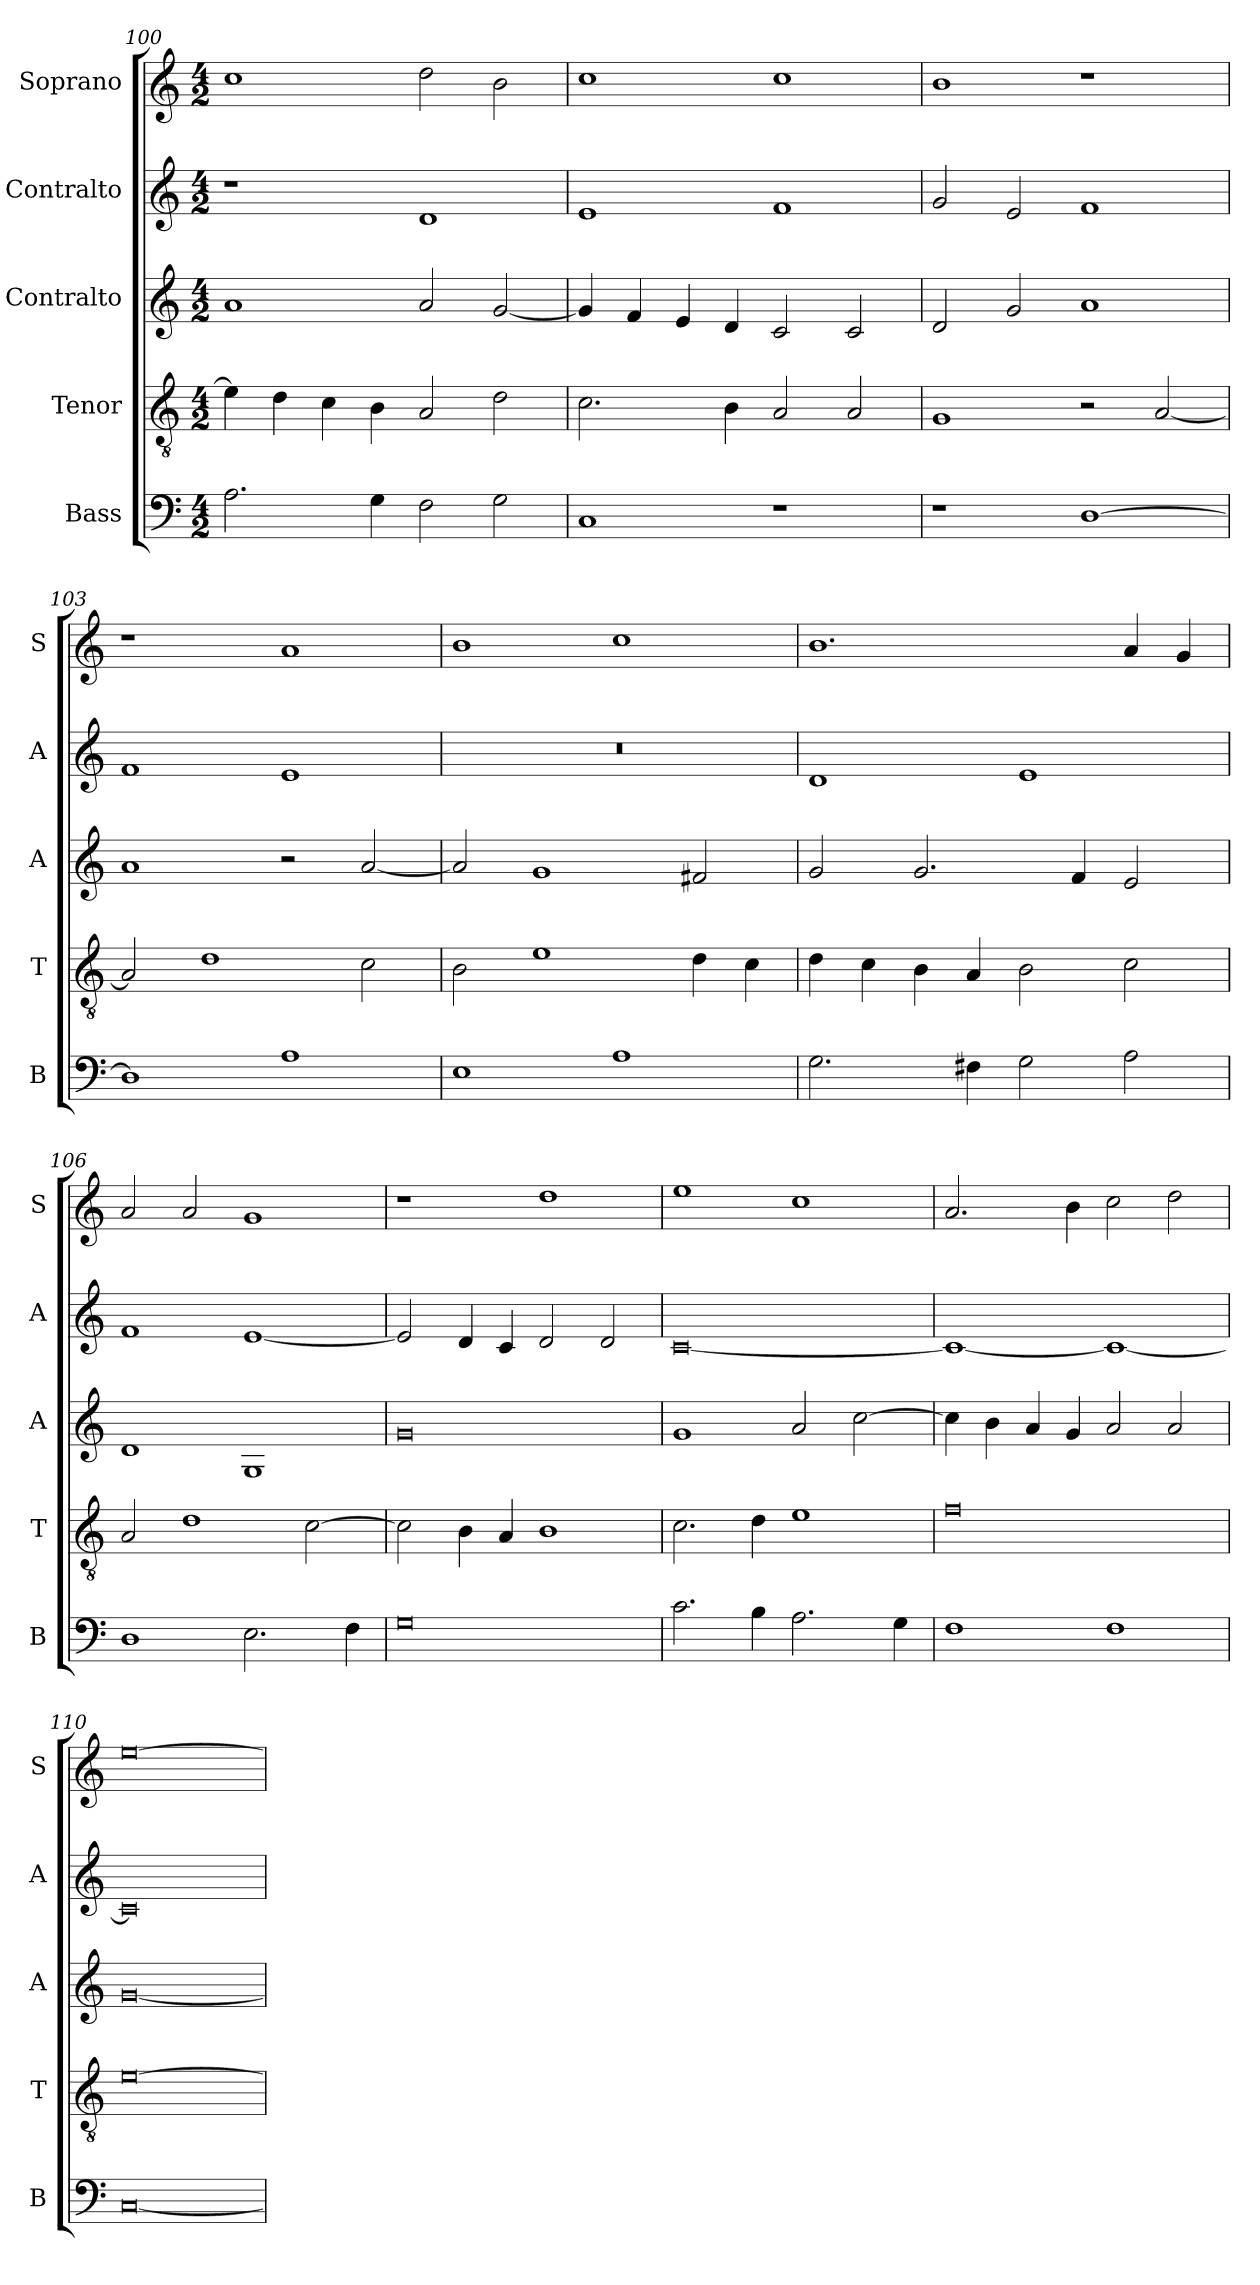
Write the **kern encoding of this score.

**kern	**kern	**kern	**kern	**kern
*part5	*part4	*part3	*part2	*part1
*staff5	*staff4	*staff3	*staff2	*staff1
*I"Bass	*I"Tenor	*I"Contralto	*I"Contralto	*I"Soprano
*I'B	*I'T	*I'A	*I'A	*I'S
*clefF4	*clefGv2	*clefG2	*clefG2	*clefG2
*k[]	*k[]	*k[]	*k[]	*k[]
*G:mix	*G:mix	*G:mix	*G:mix	*G:mix
*M4/2	*M4/2	*M4/2	*M4/2	*M4/2
=100	=100	=100	=100	=100
2.A	4e]	1a	1r	1cc
.	4d	.	.	.
.	4c	.	.	.
4G	4B	.	.	.
2F	2A	2a	1d	2dd
2G	2d	[2g	.	2b
=101	=101	=101	=101	=101
1C	2.c	4g]	1e	1cc
.	.	4f	.	.
.	.	4e	.	.
.	4B	4d	.	.
1r	2A	2c	1f	1cc
.	2A	2c	.	.
=102	=102	=102	=102	=102
1r	1G	2d	2g	1b
.	.	2g	2e	.
[1D	2r	1a	1f	1r
.	[2A	.	.	.
=103	=103	=103	=103	=103
1D]	2A]	1a	1f	1r
.	1d	.	.	.
1A	.	2r	1e	1a
.	2c	[2a	.	.
=104	=104	=104	=104	=104
1E	2B	2a]	0r	1b
.	1e	1g	.	.
1A	.	.	.	1cc
.	4d	2f#X	.	.
.	4c	.	.	.
=105	=105	=105	=105	=105
2.G	4d	2g	1d	1.b
.	4c	.	.	.
.	4B	2.g	.	.
4F#X	4A	.	.	.
2G	2B	.	1e	.
.	.	4f	.	.
2A	2c	2e	.	4a
.	.	.	.	4g
=106	=106	=106	=106	=106
1D	2A	1d	1f	2a
.	1d	.	.	2a
2.E	.	1G	[1e	1g
.	[2c	.	.	.
4F	.	.	.	.
=107	=107	=107	=107	=107
0G	2c]	0g	2e]	1r
.	4B	.	4d	.
.	4A	.	4c	.
.	1B	.	2d	1dd
.	.	.	2d	.
=108	=108	=108	=108	=108
2.c	2.c	1g	[0c	1ee
4B	4d	.	.	.
2.A	1e	2a	.	1cc
.	.	[2cc	.	.
4G	.	.	.	.
=109	=109	=109	=109	=109
1F	0f	4cc]	1c_	2.a
.	.	4b	.	.
.	.	4a	.	.
.	.	4g	.	4b
1F	.	2a	1c_	2cc
.	.	2a	.	2dd
=110	=110	=110	=110	=110
[0C	[0e	[0g	0c]	[0ee
=	=	=	=	=
*-	*-	*-	*-	*-
